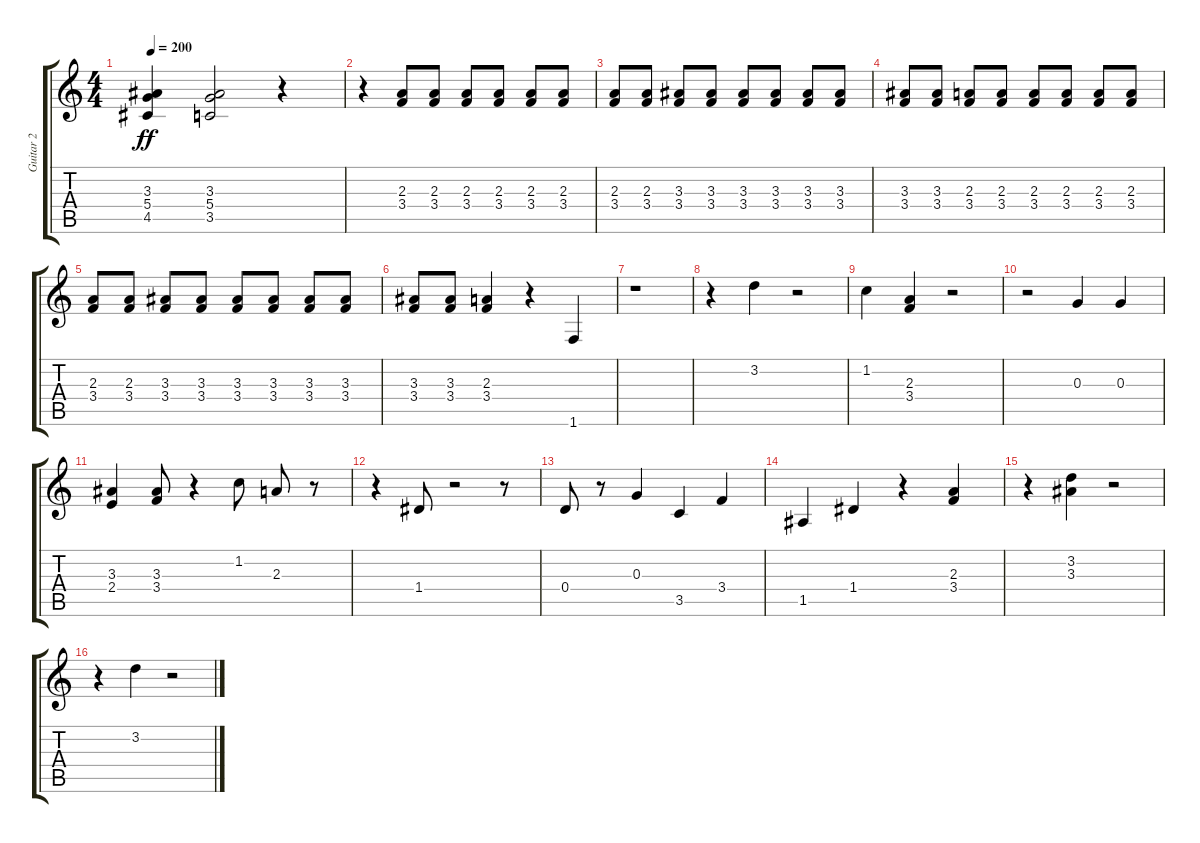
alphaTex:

\track ("Guitar 2" "Guitar 2") {instrument acousticguitarnylon}
\staff {score tabs}
\tuning (E4 B3 G3 D3 A2 E2) {hide}
\ts (4 4)
\tempo 200
\clef g2
\ks c
(3.3{t} 5.4{t} 4.5{t}).4{dy ff} (3.3 5.4 3.5).2 r.4 |
r.4 (2.3 3.4).8 (2.3 3.4).8 (2.3 3.4).8 (2.3 3.4).8 (2.3 3.4).8 (2.3 3.4).8 |
(2.3 3.4).8 (2.3 3.4).8 (3.3 3.4).8 (3.3 3.4).8 (3.3 3.4).8 (3.3 3.4).8 (3.3 3.4).8 (3.3 3.4).8 |
(3.3 3.4).8 (3.3 3.4).8 (2.3 3.4).8 (2.3 3.4).8 (2.3 3.4).8 (2.3 3.4).8 (2.3 3.4).8 (2.3 3.4).8 |
(2.3 3.4).8 (2.3 3.4).8 (3.3 3.4).8 (3.3 3.4).8 (3.3 3.4).8 (3.3 3.4).8 (3.3 3.4).8 (3.3 3.4).8 |
(3.3 3.4).8 (3.3 3.4).8 (2.3 3.4).4 r.4 1.6.4 |
r.1 |
r.4 3.2.4 r.2 |
1.2.4 (2.3 3.4).4 r.2 |
r.2 0.3.4 0.3.4 |
(3.3 2.4).4 (3.3 3.4).8 r.4 1.2.8 2.3.8 r.8 |
r.4 1.4.8 r.2 r.8 |
0.4.8 r.8 0.3.4 3.5.4 3.4.4 |
1.5.4 1.4.4 r.4 (2.3 3.4).4 |
r.4 (3.2 3.3).4 r.2 |
r.4 3.2.4 r.2
